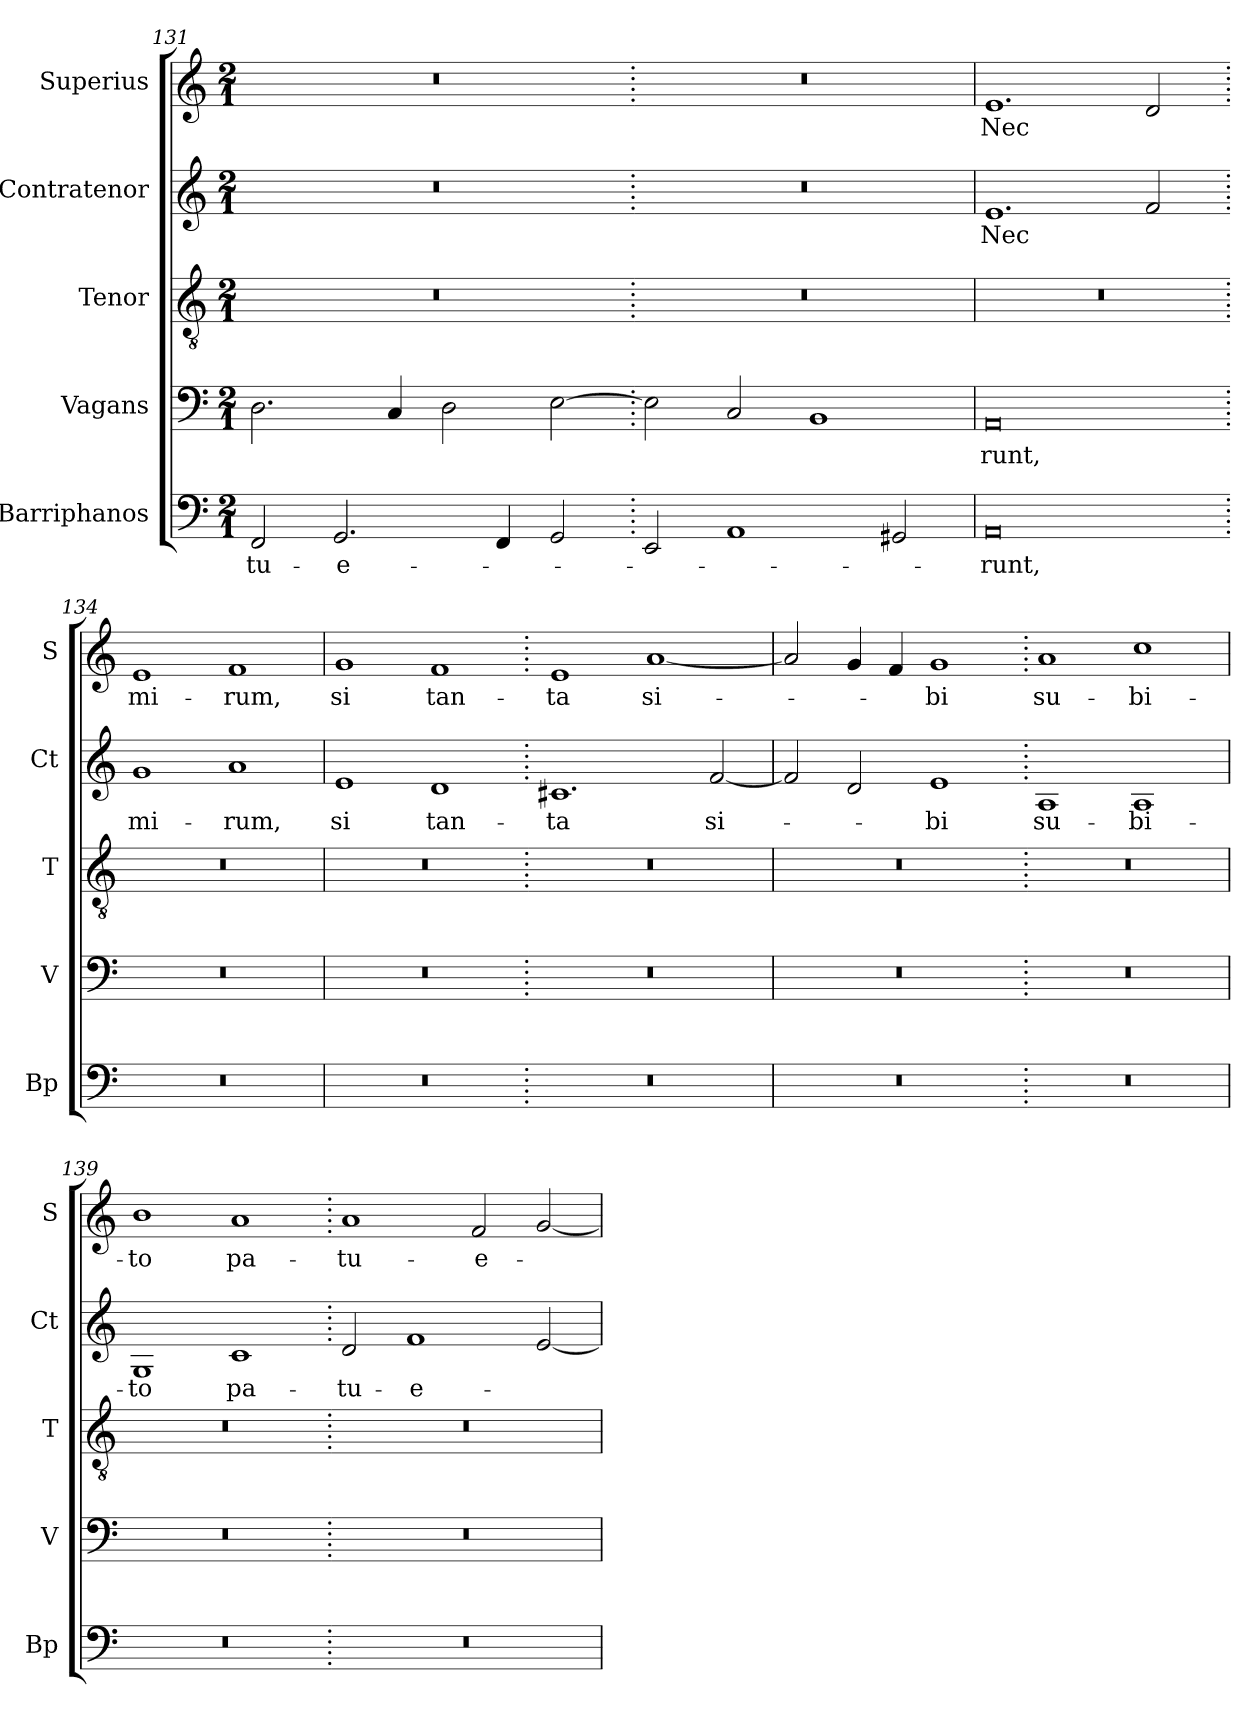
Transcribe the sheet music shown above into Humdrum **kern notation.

**kern	**text	**kern	**text	**kern	**kern	**text	**kern	**text
*part5	*part5	*part4	*part4	*part3	*part2	*part2	*part1	*part1
*staff5	*staff5	*staff4	*staff4	*staff3	*staff2	*staff2	*staff1	*staff1
*I"Barriphanos	*	*I"Vagans	*	*I"Tenor	*I"Contratenor	*	*I"Superius	*
*I'Bp	*	*I'V	*	*I'T	*I'Ct	*	*I'S	*
*clefF4	*	*clefF4	*	*clefGv2	*clefG2	*	*clefG2	*
*k[]	*	*k[]	*	*k[]	*k[]	*	*k[]	*
*M2/1	*	*M2/1	*	*M2/1	*M2/1	*	*M2/1	*
=131	=131	=131	=131	=131	=131	=131	=131	=131
2FF/	-tu-	2.D\	.	0r	0r	.	0r	.
2.GG/	-e-	.	.	.	.	.	.	.
.	.	4C/	.	.	.	.	.	.
.	.	2D\	.	.	.	.	.	.
4FF/	.	.	.	.	.	.	.	.
2GG/	.	[2E\	.	.	.	.	.	.
=132.	=132.	=132.	=132.	=132.	=132.	=132.	=132.	=132.
2EE/	.	2E\]	.	0r	0r	.	0r	.
1AA	.	2C/	.	.	.	.	.	.
.	.	1BB	.	.	.	.	.	.
2GG#X/	.	.	.	.	.	.	.	.
=133	=133	=133	=133	=133	=133	=133	=133	=133
0AA	-runt,	0AA	-runt,	0r	1.e	Nec	1.e	Nec
.	.	.	.	.	2f/	.	2d/	.
=134.	=134.	=134.	=134.	=134.	=134.	=134.	=134.	=134.
0r	.	0r	.	0r	1g	mi-	1e	mi-
.	.	.	.	.	1a	-rum,	1f	-rum,
=135	=135	=135	=135	=135	=135	=135	=135	=135
0r	.	0r	.	0r	1e	si	1g	si
.	.	.	.	.	1d	tan-	1f	tan-
=136.	=136.	=136.	=136.	=136.	=136.	=136.	=136.	=136.
0r	.	0r	.	0r	1.c#X	-ta	1e	-ta
.	.	.	.	.	.	.	[1a	si-
.	.	.	.	.	[2f/	si-	.	.
=137	=137	=137	=137	=137	=137	=137	=137	=137
0r	.	0r	.	0r	2f/]	.	2a/]	.
.	.	.	.	.	2d/	.	4g/	.
.	.	.	.	.	.	.	4f/	.
.	.	.	.	.	1e	-bi	1g	-bi
=138.	=138.	=138.	=138.	=138.	=138.	=138.	=138.	=138.
0r	.	0r	.	0r	1A	su-	1a	su-
.	.	.	.	.	1A	-bi-	1cc	-bi-
=139	=139	=139	=139	=139	=139	=139	=139	=139
0r	.	0r	.	0r	1G	-to	1b	-to
.	.	.	.	.	1c	pa-	1a	pa-
=140.	=140.	=140.	=140.	=140.	=140.	=140.	=140.	=140.
0r	.	0r	.	0r	2d/	-tu-	1a	-tu-
.	.	.	.	.	1f	-e-	.	.
.	.	.	.	.	.	.	2f/	-e-
.	.	.	.	.	[2e/	.	[2g/	.
=	=	=	=	=	=	=	=	=
*-	*-	*-	*-	*-	*-	*-	*-	*-
